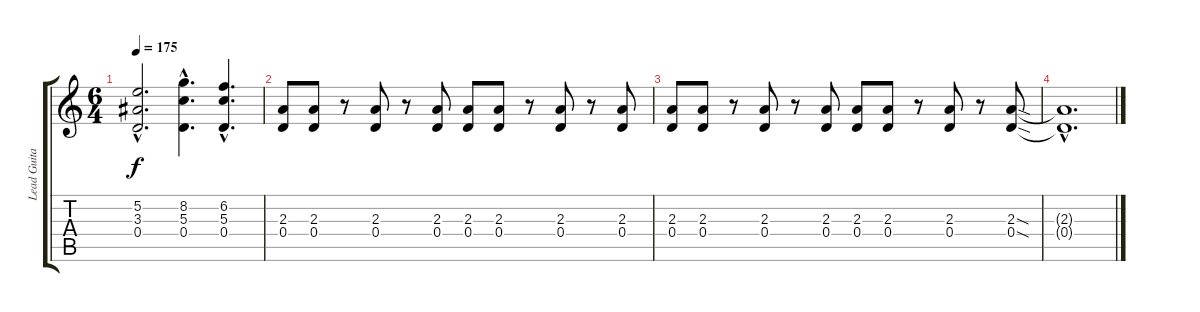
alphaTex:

\track ("Lead Guitar" "Lead Guita") {instrument distortionguitar}
\staff {score tabs}
\tuning (E4 B3 G3 D3 A2 E2) {hide}
\ts (6 4)
\tempo 175
\clef g2
\ks c
(5.2{hac} 3.3{hac} 0.4{hac}).2{d dy f} (8.2{hac} 5.3{hac} 0.4{hac}).4{d} (6.2{hac} 5.3{hac} 0.4{hac}).4{d} |
(2.3 0.4).8 (2.3 0.4).8 r.8 (2.3 0.4).8 r.8 (2.3 0.4).8 (2.3 0.4).8 (2.3 0.4).8 r.8 (2.3 0.4).8 r.8 (2.3 0.4).8 |
(2.3 0.4).8 (2.3 0.4).8 r.8 (2.3 0.4).8 r.8 (2.3 0.4).8 (2.3 0.4).8 (2.3 0.4).8 r.8 (2.3 0.4).8 r.8 (2.3{sod} 0.4{sod}).8 |
(2.3{hac t} 0.4{hac t}).1{d}
